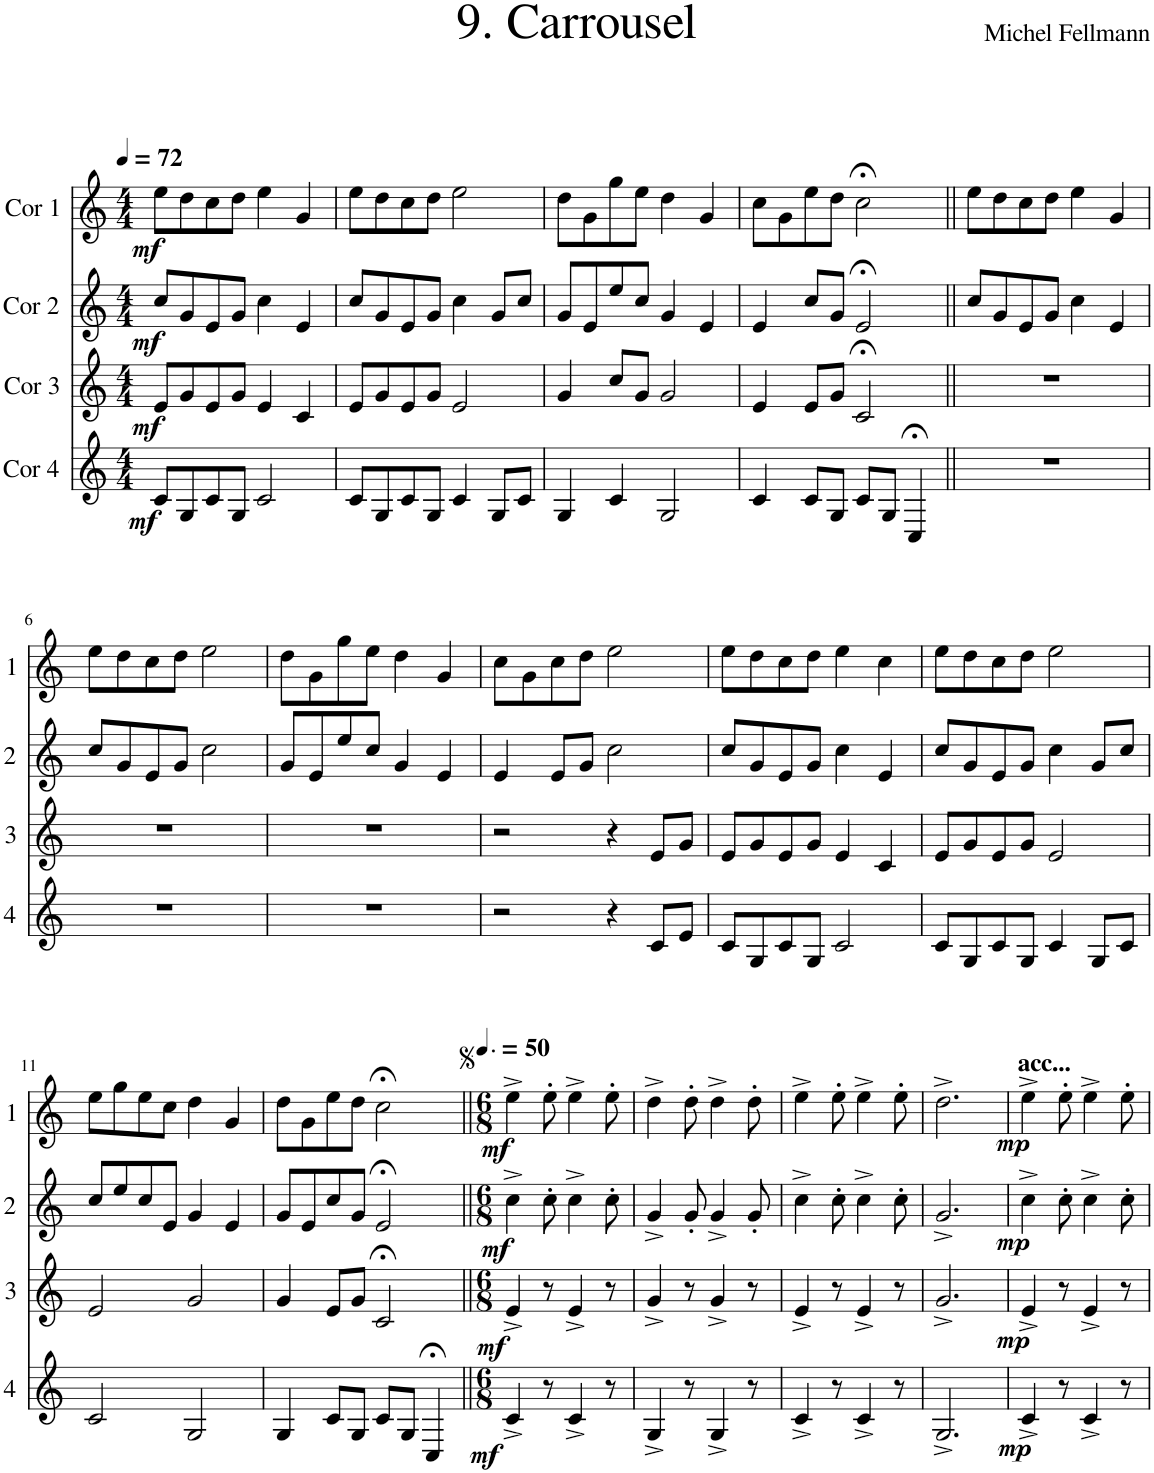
**kern	**dynam	**kern	**dynam	**kern	**dynam	**kern	**dynam
*part4	*part4	*part3	*part3	*part2	*part2	*part1	*part1
*staff4	*staff4	*staff3	*staff3	*staff2	*staff2	*staff1	*staff1
*I"Cor 4	*	*I"Cor 3	*	*I"Cor 2	*	*I"Cor 1	*
*clefG2	*	*clefG2	*	*clefG2	*	*clefG2	*
*Trd4c7	*	*Trd4c7	*	*Trd4c7	*	*Trd4c7	*
*k[]	*	*k[]	*	*k[]	*	*k[]	*
*M4/4	*	*M4/4	*	*M4/4	*	*M4/4	*
*MM72	*	*MM72	*	*MM72	*	*MM72	*
=1	=1	=1	=1	=1	=1	=1	=1
!	!LO:DY:b	!	!LO:DY:b	!	!LO:DY:b	!	!LO:DY:b
8c/L	mf	8e/L	mf	8cc/L	mf	8ee\L	mf
8G/	.	8g/	.	8g/	.	8dd\	.
8c/	.	8e/	.	8e/	.	8cc\	.
8G/J	.	8g/J	.	8g/J	.	8dd\J	.
2c/	.	4e/	.	4cc\	.	4ee\	.
.	.	4c/	.	4e/	.	4g/	.
=2	=2	=2	=2	=2	=2	=2	=2
8c/L	.	8e/L	.	8cc/L	.	8ee\L	.
8G/	.	8g/	.	8g/	.	8dd\	.
8c/	.	8e/	.	8e/	.	8cc\	.
8G/J	.	8g/J	.	8g/J	.	8dd\J	.
4c/	.	2e/	.	4cc\	.	2ee\	.
8G/L	.	.	.	8g/L	.	.	.
8c/J	.	.	.	8cc/J	.	.	.
=3	=3	=3	=3	=3	=3	=3	=3
4G/	.	4g/	.	8g/L	.	8dd\L	.
.	.	.	.	8e/	.	8g\	.
4c/	.	8cc/L	.	8ee/	.	8gg\	.
.	.	8g/J	.	8cc/J	.	8ee\J	.
2G/	.	2g/	.	4g/	.	4dd\	.
.	.	.	.	4e/	.	4g/	.
=4	=4	=4	=4	=4	=4	=4	=4
4c/	.	4e/	.	4e/	.	8cc\L	.
.	.	.	.	.	.	8g\	.
8c/L	.	8e/L	.	8cc/L	.	8ee\	.
8G/J	.	8g/J	.	8g/J	.	8dd\J	.
8c/L	.	2c;</	.	2e;</	.	2cc;<\	.
8G/J	.	.	.	.	.	.	.
4C;</	.	.	.	.	.	.	.
=5||	=5||	=5||	=5||	=5||	=5||	=5||	=5||
1r	.	1r	.	8cc/L	.	8ee\L	.
.	.	.	.	8g/	.	8dd\	.
.	.	.	.	8e/	.	8cc\	.
.	.	.	.	8g/J	.	8dd\J	.
.	.	.	.	4cc\	.	4ee\	.
.	.	.	.	4e/	.	4g/	.
!!LO:LB:g=z
=6	=6	=6	=6	=6	=6	=6	=6
1r	.	1r	.	8cc/L	.	8ee\L	.
.	.	.	.	8g/	.	8dd\	.
.	.	.	.	8e/	.	8cc\	.
.	.	.	.	8g/J	.	8dd\J	.
.	.	.	.	2cc\	.	2ee\	.
=7	=7	=7	=7	=7	=7	=7	=7
1r	.	1r	.	8g/L	.	8dd\L	.
.	.	.	.	8e/	.	8g\	.
.	.	.	.	8ee/	.	8gg\	.
.	.	.	.	8cc/J	.	8ee\J	.
.	.	.	.	4g/	.	4dd\	.
.	.	.	.	4e/	.	4g/	.
=8	=8	=8	=8	=8	=8	=8	=8
2r	.	2r	.	4e/	.	8cc\L	.
.	.	.	.	.	.	8g\	.
.	.	.	.	8e/L	.	8cc\	.
.	.	.	.	8g/J	.	8dd\J	.
4r	.	4r	.	2cc\	.	2ee\	.
8c/L	.	8e/L	.	.	.	.	.
8e/J	.	8g/J	.	.	.	.	.
=9	=9	=9	=9	=9	=9	=9	=9
8c/L	.	8e/L	.	8cc/L	.	8ee\L	.
8G/	.	8g/	.	8g/	.	8dd\	.
8c/	.	8e/	.	8e/	.	8cc\	.
8G/J	.	8g/J	.	8g/J	.	8dd\J	.
2c/	.	4e/	.	4cc\	.	4ee\	.
.	.	4c/	.	4e/	.	4cc\	.
=10	=10	=10	=10	=10	=10	=10	=10
8c/L	.	8e/L	.	8cc/L	.	8ee\L	.
8G/	.	8g/	.	8g/	.	8dd\	.
8c/	.	8e/	.	8e/	.	8cc\	.
8G/J	.	8g/J	.	8g/J	.	8dd\J	.
4c/	.	2e/	.	4cc\	.	2ee\	.
8G/L	.	.	.	8g/L	.	.	.
8c/J	.	.	.	8cc/J	.	.	.
!!LO:LB:g=z
=11	=11	=11	=11	=11	=11	=11	=11
2c/	.	2e/	.	8cc/L	.	8ee\L	.
.	.	.	.	8ee/	.	8gg\	.
.	.	.	.	8cc/	.	8ee\	.
.	.	.	.	8e/J	.	8cc\J	.
2G/	.	2g/	.	4g/	.	4dd\	.
.	.	.	.	4e/	.	4g/	.
=12	=12	=12	=12	=12	=12	=12	=12
4G/	.	4g/	.	8g/L	.	8dd\L	.
.	.	.	.	8e/	.	8g\	.
8c/L	.	8e/L	.	8cc/	.	8ee\	.
8G/J	.	8g/J	.	8g/J	.	8dd\J	.
8c/L	.	2c;</	.	2e;</	.	2cc;<\	.
8G/J	.	.	.	.	.	.	.
4C;</	.	.	.	.	.	.	.
=13||	=13||	=13||	=13||	=13||	=13||	=13||	=13||
*M6/8	*	*M6/8	*	*M6/8	*	*M6/8	*
*	*	*	*	*	*	*MM75	*
!	!LO:DY:b	!	!LO:DY:b	!	!LO:DY:b	!	!LO:DY:b
4c^/	mf	4e^/	mf	4cc^\	mf	4ee^\	mf
8r	.	8r	.	8cc'\	.	8ee'\	.
4c^/	.	4e^/	.	4cc^\	.	4ee^\	.
8r	.	8r	.	8cc'\	.	8ee'\	.
=14	=14	=14	=14	=14	=14	=14	=14
4G^/	.	4g^/	.	4g^/	.	4dd^\	.
8r	.	8r	.	8g'/	.	8dd'\	.
4G^/	.	4g^/	.	4g^/	.	4dd^\	.
8r	.	8r	.	8g'/	.	8dd'\	.
=15	=15	=15	=15	=15	=15	=15	=15
4c^/	.	4e^/	.	4cc^\	.	4ee^\	.
8r	.	8r	.	8cc'\	.	8ee'\	.
4c^/	.	4e^/	.	4cc^\	.	4ee^\	.
8r	.	8r	.	8cc'\	.	8ee'\	.
=16	=16	=16	=16	=16	=16	=16	=16
2.G^/	.	2.g^/	.	2.g^/	.	2.dd^\	.
=17	=17	=17	=17	=17	=17	=17	=17
!	!	!	!	!	!	!LO:TX:a:B:t=acc...	!
!	!LO:DY:b	!	!LO:DY:b	!	!LO:DY:b	!	!LO:DY:b
4c^/	mp	4e^/	mp	4cc^\	mp	4ee^\	mp
8r	.	8r	.	8cc'\	.	8ee'\	.
4c^/	.	4e^/	.	4cc^\	.	4ee^\	.
8r	.	8r	.	8cc'\	.	8ee'\	.
=	=	=	=	=	=	=	=
*-	*-	*-	*-	*-	*-	*-	*-
